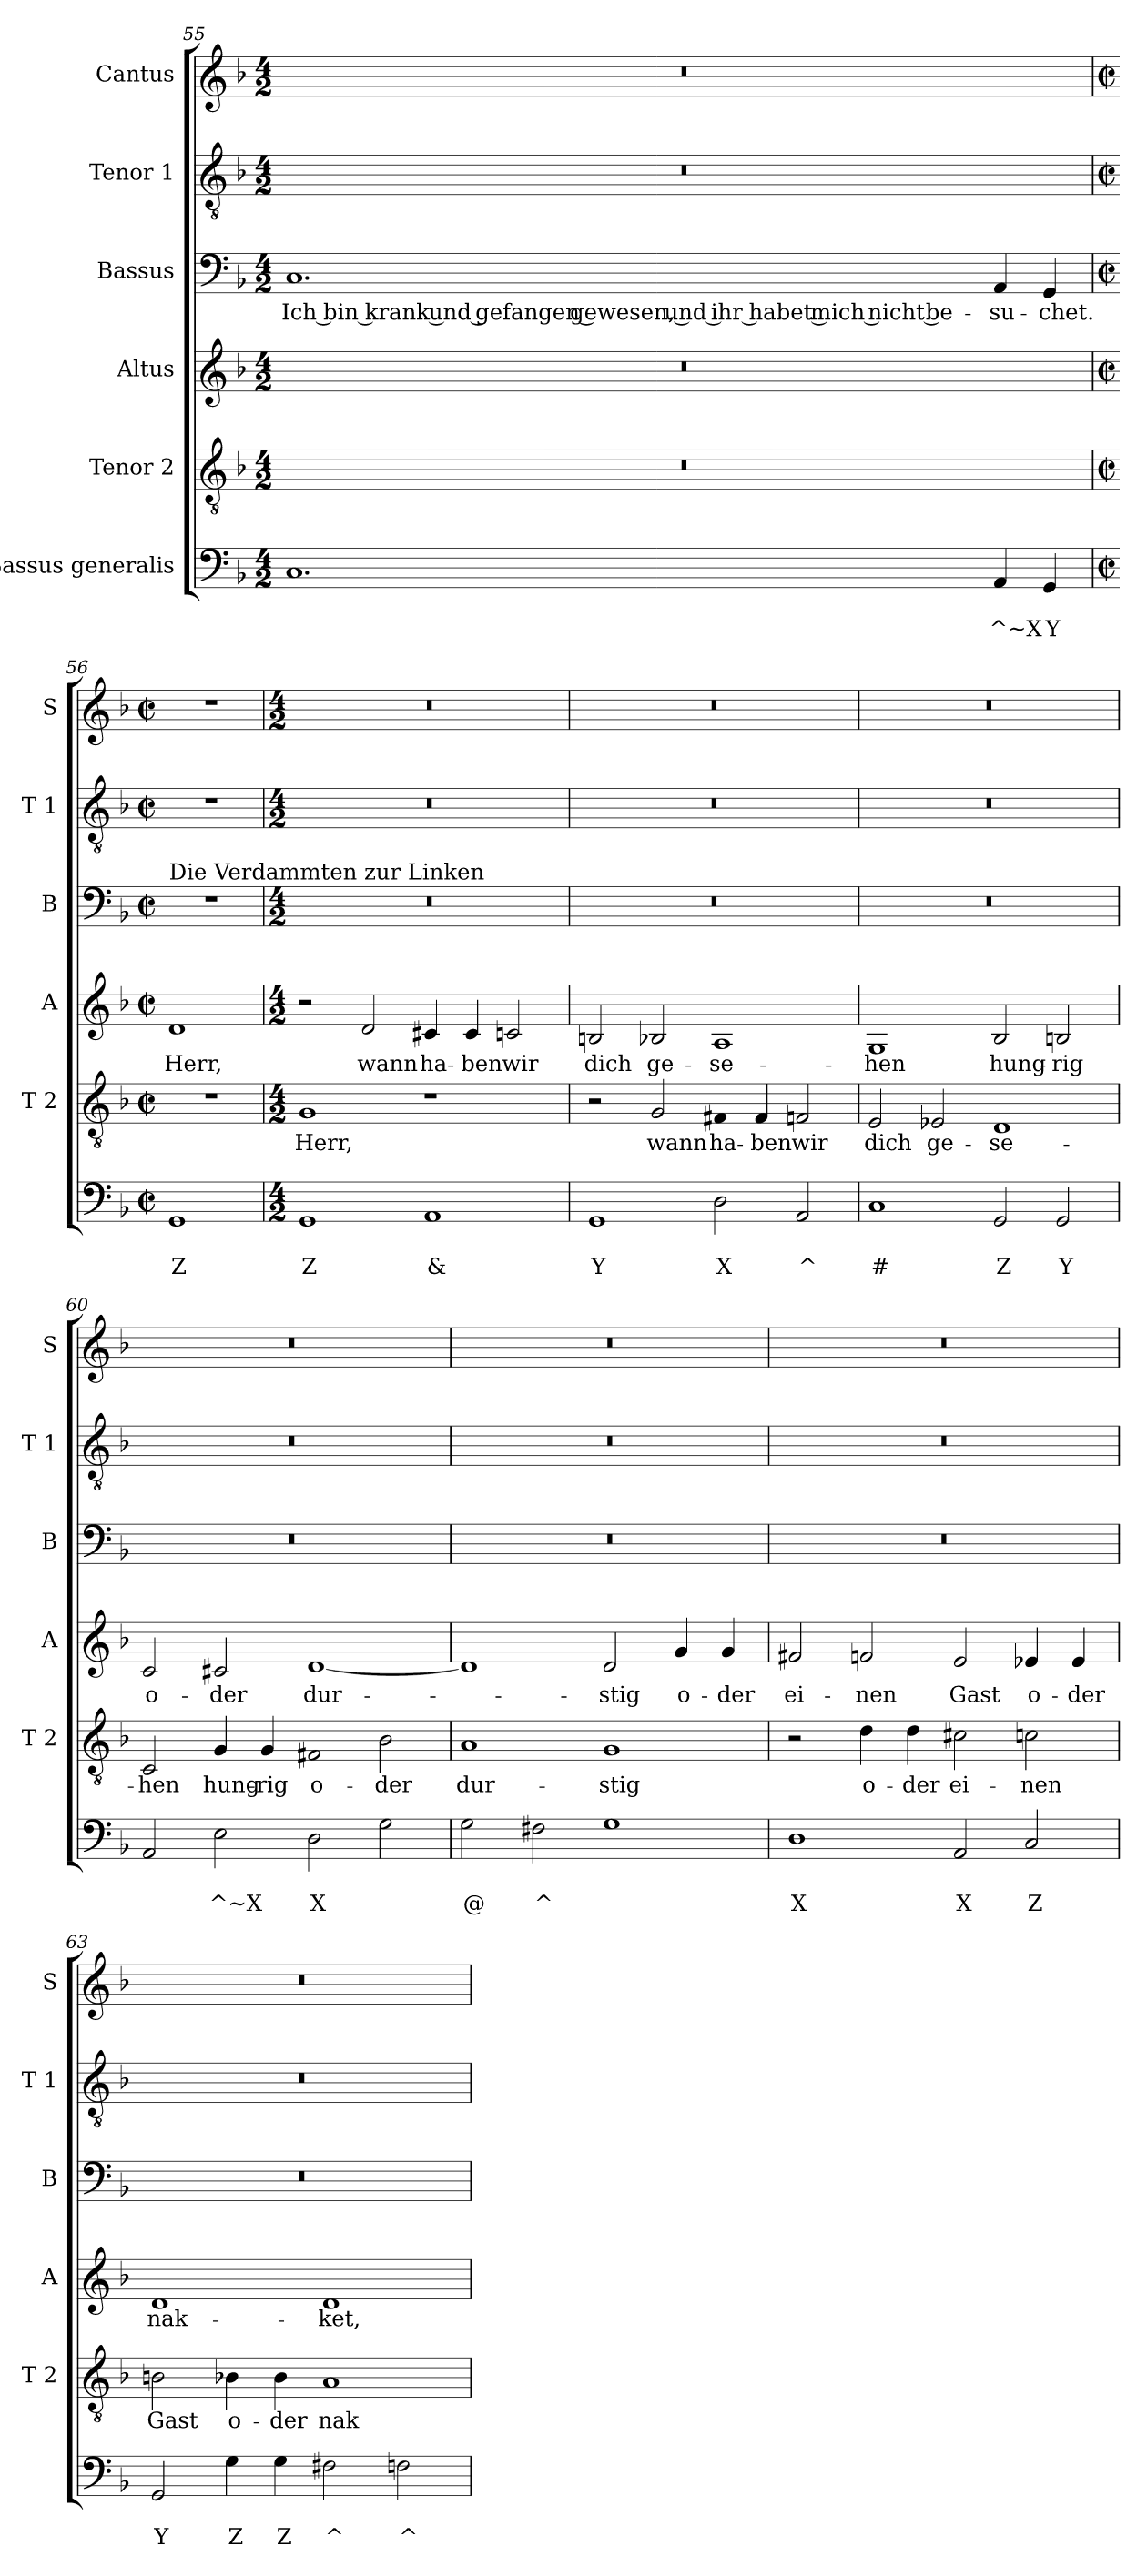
**kern	**text	**text	**kern	**text	**kern	**text	**kern	**text	**kern	**kern
*part6	*part6	*part6	*part5	*part5	*part4	*part4	*part3	*part3	*part2	*part1
*staff6	*staff6	*staff6	*staff5	*staff5	*staff4	*staff4	*staff3	*staff3	*staff2	*staff1
*I"Bassus generalis	*	*	*I"Tenor 2	*	*I"Altus	*	*I"Bassus	*	*I"Tenor 1	*I"Cantus
*	*	*	*I'T 2	*	*I'A	*	*I'B	*	*I'T 1	*I'S
!!LO:LB:g=z
*clefF4	*	*	*clefGv2	*	*clefG2	*	*clefF4	*	*clefGv2	*clefG2
*k[b-]	*	*	*k[b-]	*	*k[b-]	*	*k[b-]	*	*k[b-]	*k[b-]
*F:	*	*	*F:	*	*F:	*	*F:	*	*F:	*F:
*M4/2	*	*	*M4/2	*	*M4/2	*	*M4/2	*	*M4/2	*M4/2
=55	=55	=55	=55	=55	=55	=55	=55	=55	=55	=55
!	!	!	!	!	!	!	!	!LO:LY:b	!	!
1.C	.	.	0r	.	0r	.	1.C	Ich bin krank und gefangen gewesen, und ihr habet mich nicht be-	0r	0r
!	!	!LO:LY:b	!	!	!	!	!	!LO:LY:b	!	!
4AA/	.	^~X	.	.	.	.	4AA/	-su-	.	.
!	!	!LO:LY:b	!	!	!	!	!	!LO:LY:b	!	!
4GG/	.	Y	.	.	.	.	4GG/	-chet.	.	.
=56	=56	=56	=56	=56	=56	=56	=56	=56	=56	=56
*M2/2	*	*	*M2/2	*	*M2/2	*	*M2/2	*	*M2/2	*M2/2
*met(c|)	*	*	*met(c|)	*	*met(c|)	*	*met(c|)	*	*met(c|)	*met(c|)
!	!	!	!	!	!	!	!LO:TX:a:t=Die Verdammten zur Linken	!	!	!
!	!	!LO:LY:b	!	!	!	!LO:LY:b	!	!	!	!
1GG	.	Z	1r	.	1d	Herr,	1r	.	1r	1r
=57	=57	=57	=57	=57	=57	=57	=57	=57	=57	=57
*M4/2	*	*	*M4/2	*	*M4/2	*	*M4/2	*	*M4/2	*M4/2
!	!	!LO:LY:b	!	!LO:LY:b	!	!	!	!	!	!
*^	*	*	*	*	*	*	*	*	*	*
1GG	1ryy	.	Z	1G	Herr,	2r	.	0r	.	0r	0r
!	!	!	!	!	!	!	!LO:LY:b	!	!	!	!
.	.	.	.	.	.	2d/	wann	.	.	.	.
!	!	!	!LO:LY:b	!	!	!	!LO:LY:b	!	!	!	!
1AA	2ryy	.	&	1r	.	4c#X/	ha-	.	.	.	.
!	!	!	!	!	!	!	!LO:LY:b	!	!	!	!
.	.	.	.	.	.	4c#/	-ben	.	.	.	.
!	!	!	!LO:LY:b	!	!	!	!LO:LY:b	!	!	!	!
.	2ryy	.	^~X	.	.	2cn/	wir	.	.	.	.
!!LO:LB:g=z
=58	=58	=58	=58	=58	=58	=58	=58	=58	=58	=58	=58
!	!	!	!LO:LY:b	!	!	!	!LO:LY:b	!	!	!	!
1GG	2ryy	.	Y	2r	.	2Bn/	dich	0r	.	0r	0r
!	!	!	!LO:LY:b	!	!LO:LY:b	!	!LO:LY:b	!	!	!	!
.	2ryy	.	Z	2G/	wann	2B-X/	ge-	.	.	.	.
!	!	!	!LO:LY:b	!	!LO:LY:b	!	!LO:LY:b	!	!	!	!
2D\	2ryy	.	X	4F#X/	ha-	1A	-se-	.	.	.	.
!	!	!	!	!	!LO:LY:b	!	!	!	!	!	!
.	.	.	.	4F#/	-ben	.	.	.	.	.	.
!	!	!	!LO:LY:b	!	!LO:LY:b	!	!	!	!	!	!
2AA/	2ryy	.	^	2Fn/	wir	.	.	.	.	.	.
=59	=59	=59	=59	=59	=59	=59	=59	=59	=59	=59	=59
!	!	!	!LO:LY:b	!	!LO:LY:b	!	!LO:LY:b	!	!	!	!
1C	2ryy	.	#	2E/	dich	1G	-hen	0r	.	0r	0r
!	!	!	!LO:LY:b	!	!LO:LY:b	!	!	!	!	!	!
.	2ryy	.	Z	2E-X/	ge-	.	.	.	.	.	.
!	!	!	!LO:LY:b	!	!LO:LY:b	!	!LO:LY:b	!	!	!	!
2GG/	2ryy	.	Z	1D	-se-	2B-/	hung-	.	.	.	.
!	!	!	!LO:LY:b	!	!	!	!LO:LY:b	!	!	!	!
2GG/	2ryy	.	Y	.	.	2Bn/	-rig	.	.	.	.
=60	=60	=60	=60	=60	=60	=60	=60	=60	=60	=60	=60
!	!	!	!	!	!LO:LY:b	!	!LO:LY:b	!	!	!	!
*v	*v	*	*	*	*	*	*	*	*	*	*
2AA/	.	.	2C/	-hen	2c/	o-	0r	.	0r	0r
!	!	!LO:LY:b	!	!LO:LY:b	!	!LO:LY:b	!	!	!	!
2E\	.	^~X	4G/	hung-	2c#X/	-der	.	.	.	.
!	!	!	!	!LO:LY:b	!	!	!	!	!	!
.	.	.	4G/	-rig	.	.	.	.	.	.
!	!	!LO:LY:b	!	!LO:LY:b	!	!LO:LY:b	!	!	!	!
2D\	.	X	2F#X/	o-	[1d	dur-	.	.	.	.
!	!	!	!	!LO:LY:b	!	!	!	!	!	!
2G\	.	.	2B-\	-der	.	.	.	.	.	.
=61	=61	=61	=61	=61	=61	=61	=61	=61	=61	=61
!	!	!LO:LY:b	!	!LO:LY:b	!	!	!	!	!	!
2G\	.	@	1A	dur-	1d]	.	0r	.	0r	0r
!	!	!LO:LY:b	!	!	!	!	!	!	!	!
2F#X\	.	^	.	.	.	.	.	.	.	.
!	!	!	!	!LO:LY:b	!	!LO:LY:b	!	!	!	!
1G	.	.	1G	-stig	2d/	-stig	.	.	.	.
!	!	!	!	!	!	!LO:LY:b	!	!	!	!
.	.	.	.	.	4g/	o-	.	.	.	.
!	!	!	!	!	!	!LO:LY:b	!	!	!	!
.	.	.	.	.	4g/	-der	.	.	.	.
=62	=62	=62	=62	=62	=62	=62	=62	=62	=62	=62
*^	*	*	*	*	*	*	*	*	*	*
!	!	!	!LO:LY:b	!	!	!	!LO:LY:b	!	!	!	!
1D	2ryy	.	X	2r	.	2f#X/	ei-	0r	.	0r	0r
!	!	!	!LO:LY:b	!	!LO:LY:b	!	!LO:LY:b	!	!	!	!
.	2ryy	.	Y	4d\	o-	2fn/	-nen	.	.	.	.
!	!	!	!	!	!LO:LY:b	!	!	!	!	!	!
.	.	.	.	4d\	-der	.	.	.	.	.	.
!	!	!	!LO:LY:b	!	!LO:LY:b	!	!LO:LY:b	!	!	!	!
2AA/	1ryy	.	X	2c#X\	ei-	2e/	Gast	.	.	.	.
!	!	!	!LO:LY:b	!	!LO:LY:b	!	!LO:LY:b	!	!	!	!
2C/	.	.	Z	2cn\	-nen	4e-X/	o-	.	.	.	.
!	!	!	!	!	!	!	!LO:LY:b	!	!	!	!
.	.	.	.	.	.	4e-/	-der	.	.	.	.
*v	*v	*	*	*	*	*	*	*	*	*	*
!!LO:LB:g=z
=63	=63	=63	=63	=63	=63	=63	=63	=63	=63	=63
!	!	!LO:LY:b	!	!LO:LY:b	!	!LO:LY:b	!	!	!	!
2GG/	.	Y	2Bn\	Gast	1d	nak-	0r	.	0r	0r
!	!	!LO:LY:b	!	!LO:LY:b	!	!	!	!	!	!
4G\	.	Z	4B-X\	o-	.	.	.	.	.	.
!	!	!LO:LY:b	!	!LO:LY:b	!	!	!	!	!	!
4G\	.	Z	4B-\	-der	.	.	.	.	.	.
!	!	!LO:LY:b	!	!LO:LY:b	!	!LO:LY:b	!	!	!	!
2F#X\	.	^	1A	nak-	1d	-ket,	.	.	.	.
!	!	!LO:LY:b	!	!	!	!	!	!	!	!
2Fn\	.	^	.	.	.	.	.	.	.	.
=	=	=	=	=	=	=	=	=	=	=
*-	*-	*-	*-	*-	*-	*-	*-	*-	*-	*-
